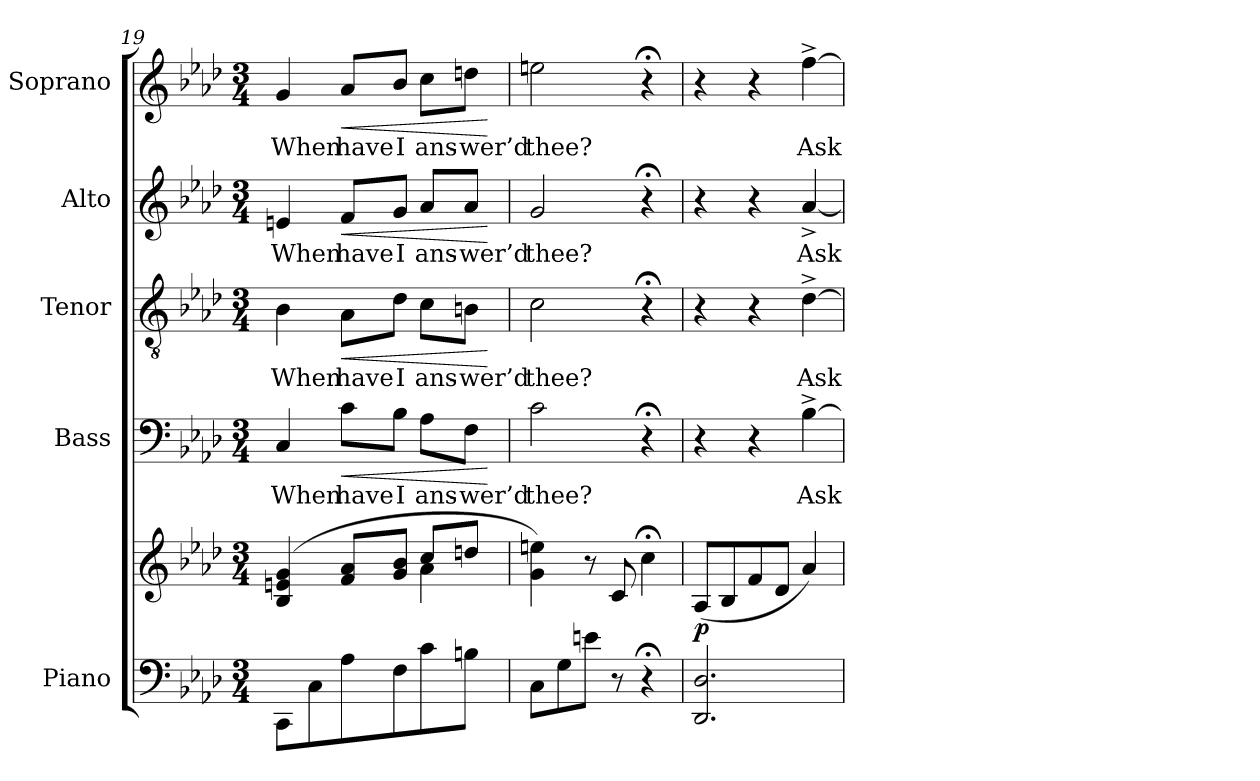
**kern	**kern	**dynam	**kern	**text	**dynam	**kern	**text	**dynam	**kern	**text	**dynam	**kern	**text	**dynam
*part5	*part5	*part5	*part4	*part4	*part4	*part3	*part3	*part3	*part2	*part2	*part2	*part1	*part1	*part1
*staff6	*staff5	*staff5/6	*staff4	*staff4	*staff4	*staff3	*staff3	*staff3	*staff2	*staff2	*staff2	*staff1	*staff1	*staff1
*I"Piano	*	*	*I"Bass	*	*	*I"Tenor	*	*	*I"Alto	*	*	*I"Soprano	*	*
*I'Pno.	*	*	*I'B.	*	*	*I'T.	*	*	*I'A.	*	*	*I'S.	*	*
*clefF4	*clefG2	*	*clefF4	*	*	*clefGv2	*	*	*clefG2	*	*	*clefG2	*	*
*k[b-e-a-d-]	*k[b-e-a-d-]	*	*k[b-e-a-d-]	*	*	*k[b-e-a-d-]	*	*	*k[b-e-a-d-]	*	*	*k[b-e-a-d-]	*	*
*M3/4	*M3/4	*	*M3/4	*	*	*M3/4	*	*	*M3/4	*	*	*M3/4	*	*
=19	=19	=19	=19	=19	=19	=19	=19	=19	=19	=19	=19	=19	=19	=19
*	*^	*	*	*	*	*	*	*	*	*	*	*	*	*
!	!	!	!	!	!LO:LY:b	!	!	!LO:LY:b	!	!	!LO:LY:b	!	!	!LO:LY:b	!
8CC\L	(4B-/ 4en/ 4g/	2ryy	.	4C/	When	.	4B-\	When	.	4en/	When	.	4g/	When	.
8C\	.	.	.	.	.	.	.	.	.	.	.	.	.	.	.
!	!	!	!	!	!LO:LY:b	!LO:HP:b	!	!LO:LY:b	!LO:HP:b	!	!LO:LY:b	!LO:HP:b	!	!LO:LY:b	!LO:HP:b
8A-\	8f/ 8a-/L	.	.	8c\L	have	<	8A-\L	have	<	8f/L	have	<	8a-/L	have	<
!	!	!	!	!	!LO:LY:b	!	!	!LO:LY:b	!	!	!LO:LY:b	!	!	!LO:LY:b	!
8F\	8g/ 8b-/J	.	.	8B-\J	I	.	8d-\J	I	.	8g/J	I	.	8b-/J	I	.
!	!	!	!	!	!LO:LY:b	!	!	!LO:LY:b	!	!	!LO:LY:b	!	!	!LO:LY:b	!
8c\	8cc/L	4a-\	.	8A-\L	ans-	.	8c\L	ans-	.	8a-/L	ans-	.	8cc\L	ans-	.
!	!	!	!	!	!LO:LY:b	!	!	!LO:LY:b	!	!	!LO:LY:b	!	!	!LO:LY:b	!
8Bn\J	8ddn/J	.	.	8F\J	-wer’d	.	8Bn\J	-wer’d	.	8a-/J	-wer’d	.	8ddn\J	-wer’d	.
*	*v	*v	*	*	*	*	*	*	*	*	*	*	*	*	*
.	.	.	.	.	[	.	.	[	.	.	[	.	.	[
=20	=20	=20	=20	=20	=20	=20	=20	=20	=20	=20	=20	=20	=20	=20
!	!	!	!	!LO:LY:b	!	!	!LO:LY:b	!	!	!LO:LY:b	!	!	!LO:LY:b	!
8C\L	4g\ 4een\)	.	2c\	thee?	.	2c\	thee?	.	2g/	thee?	.	2een\	thee?	.
8G\	.	.	.	.	.	.	.	.	.	.	.	.	.	.
8en\J	8r	.	.	.	.	.	.	.	.	.	.	.	.	.
8r	8c/	.	.	.	.	.	.	.	.	.	.	.	.	.
4r;<	4cc;<\	.	4r;<	.	.	4r;<	.	.	4r;<	.	.	4r;<	.	.
=21	=21	=21	=21	=21	=21	=21	=21	=21	=21	=21	=21	=21	=21	=21
!	!	!LO:DY:b	!	!	!	!	!	!	!	!	!	!	!	!
2.DD-/ 2.D-/	(8A-/L	p	4r	.	.	4r	.	.	4r	.	.	4r	.	.
.	8B-/	.	.	.	.	.	.	.	.	.	.	.	.	.
.	8f/	.	4r	.	.	4r	.	.	4r	.	.	4r	.	.
.	8d-/J	.	.	.	.	.	.	.	.	.	.	.	.	.
!	!	!	!	!LO:LY:b	!	!	!LO:LY:b	!	!	!LO:LY:b	!	!	!LO:LY:b	!
.	4a-/)	.	[4B-^\	Ask	.	[4d-^\	Ask	.	[4a-^>/	Ask	.	[4ff^\	Ask	.
=	=	=	=	=	=	=	=	=	=	=	=	=	=	=
*-	*-	*-	*-	*-	*-	*-	*-	*-	*-	*-	*-	*-	*-	*-
